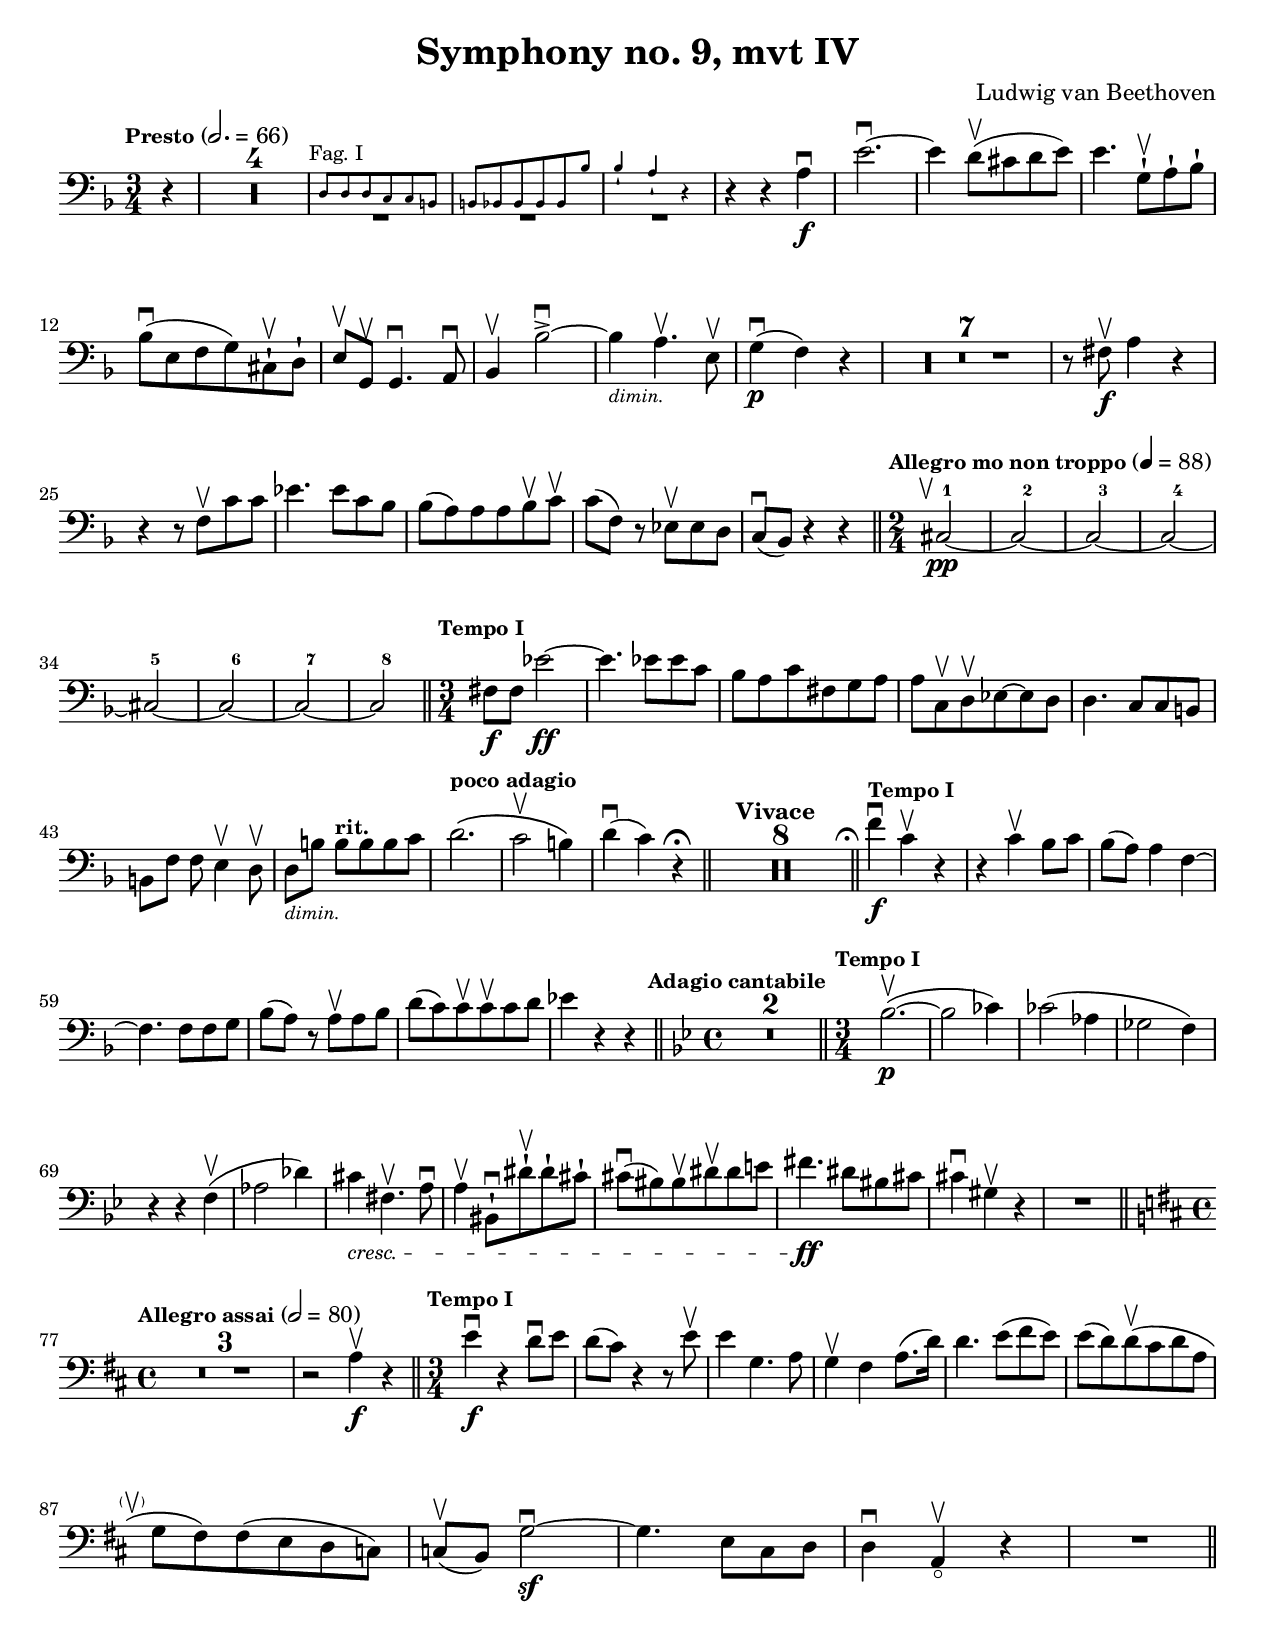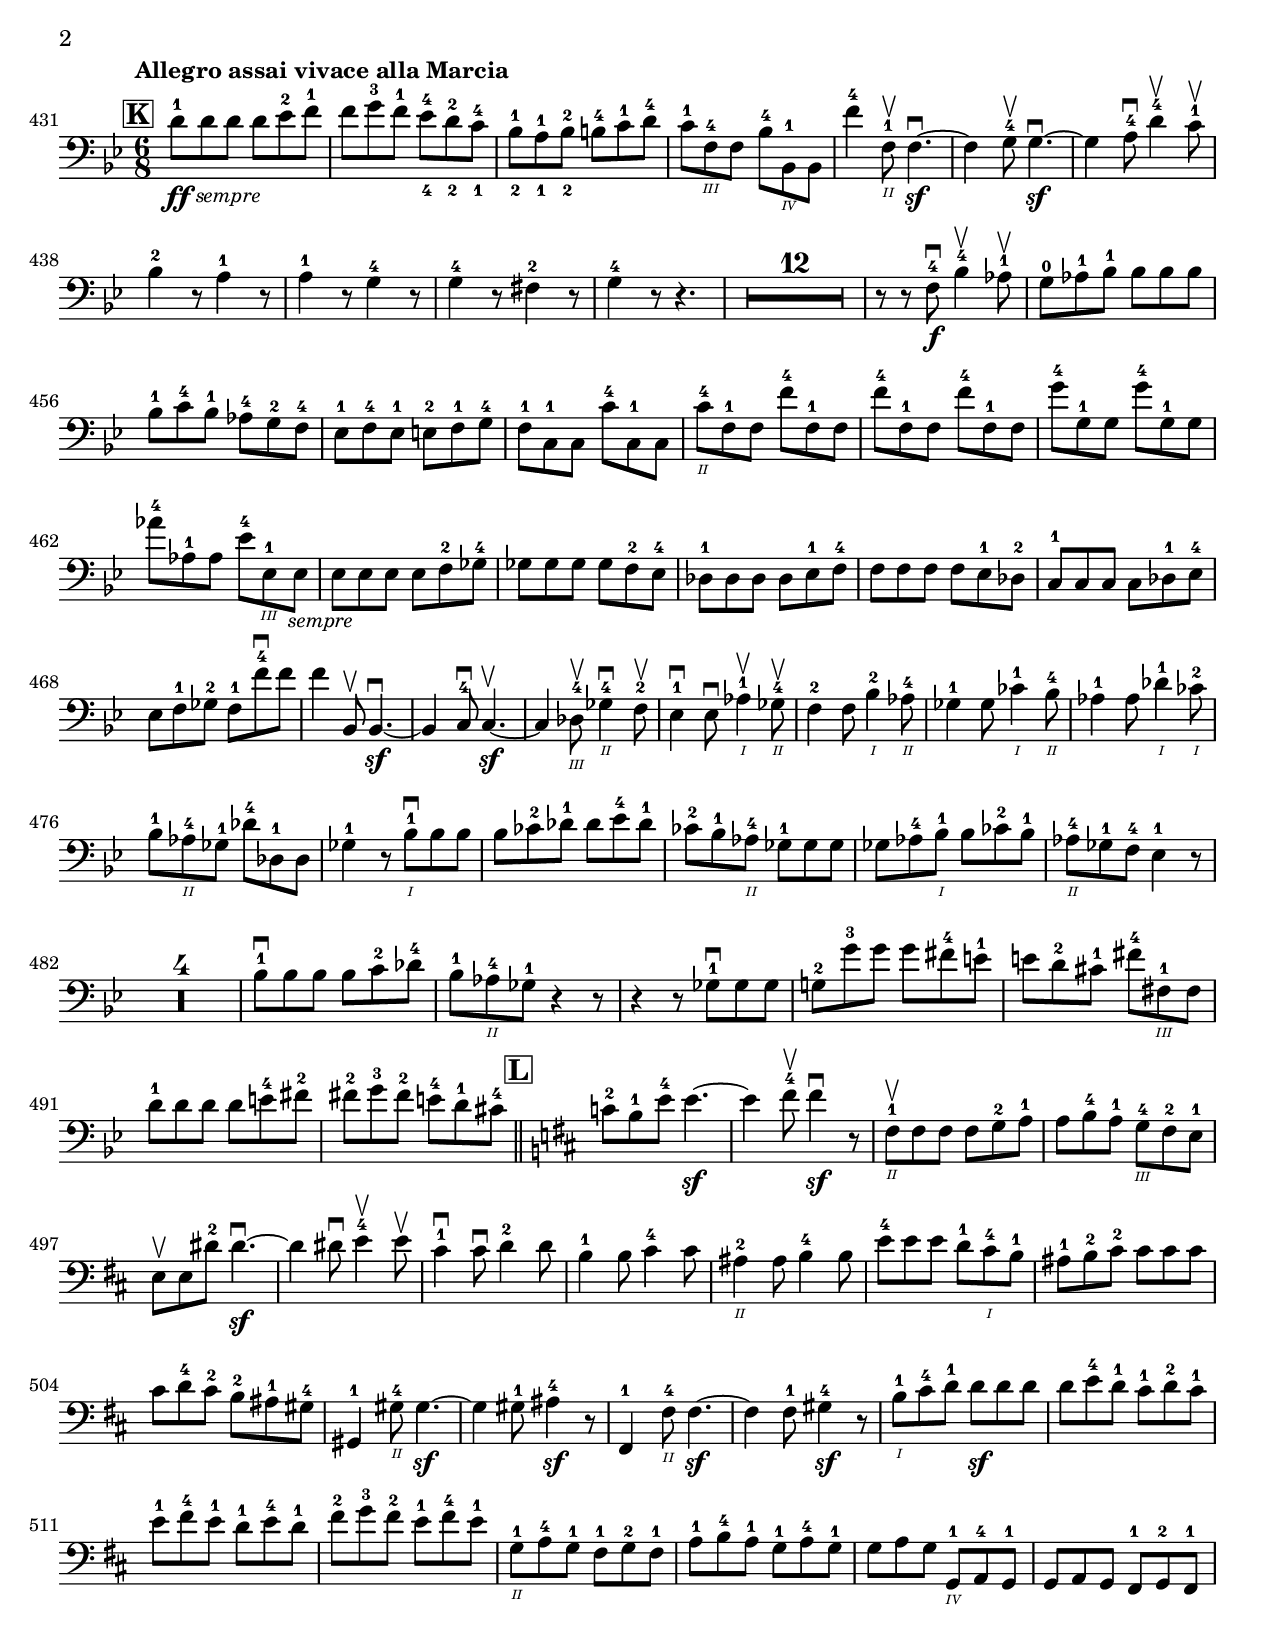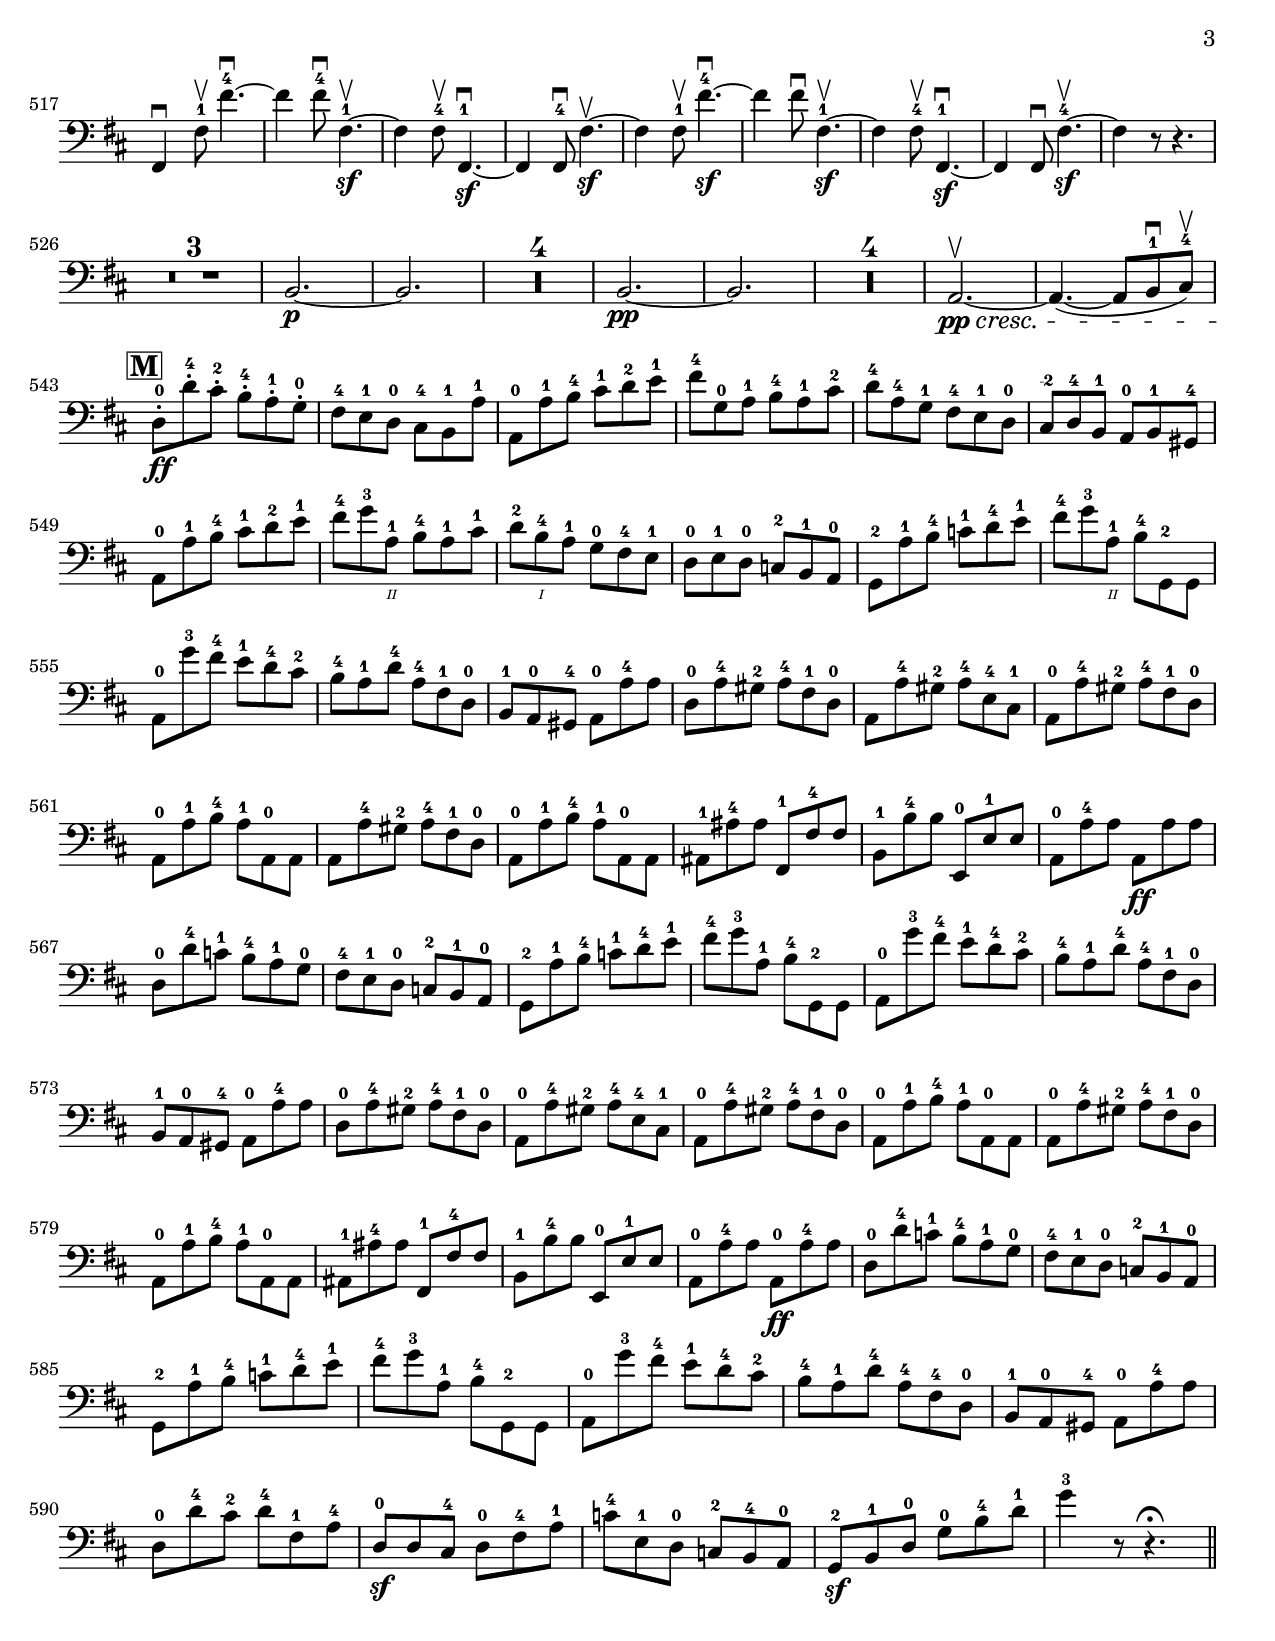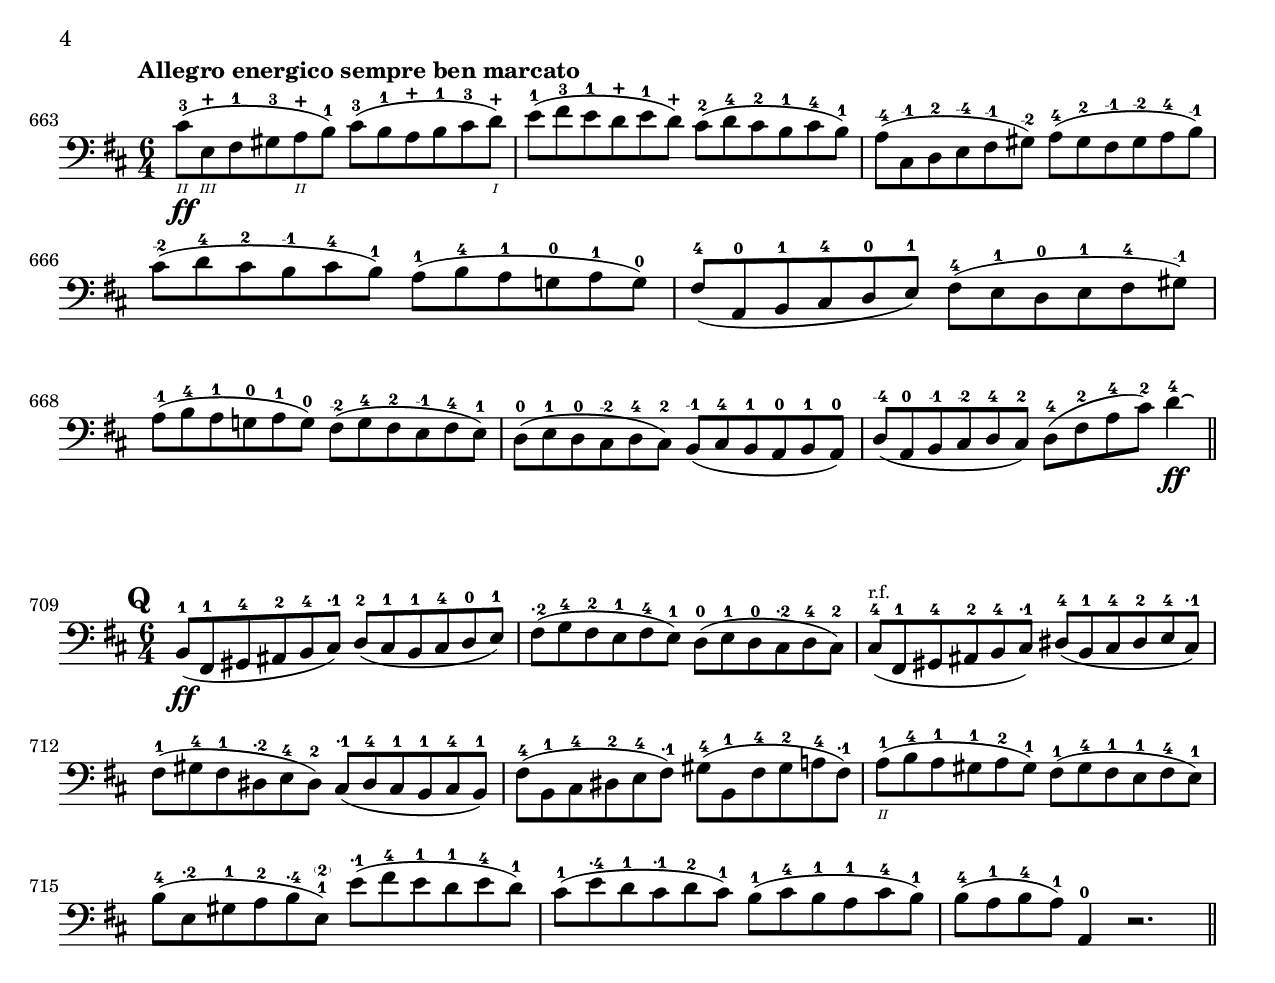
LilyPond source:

\version "2.24.3"

plus = \finger \markup \fontsize #6 "+"
% mi = \finger \markup { \fontsize #-4 "•" 1 }
mi = \finger "-1"
mii = \finger "-2"
miv = \finger "-4"
mdi = \finger "·1"
mdii = \finger "·2"
mdiv = \finger "·4"

\header {
  title = "Symphony no. 9, mvt IV"
  composer = "Ludwig van Beethoven"
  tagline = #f
}

\paper {
  #(set-paper-size "letter")
}

recit = \relative {
  \time 3/4
  \key d \minor
  \clef bass
  \tempo \markup { \small Presto } 2. = 66
  \romanStringNumbers
  \set stringNumberOrientations = #'(down)
  \set Score.rehearsalMarkFormatter = #format-mark-box-alphabet
  \partial 4 r4
  | \compressMMRests R2.*4

  |<<
    { \repeat unfold 3 { \tweak Y-offset -3 R2. } }
    \new CueVoice {
      \textMark \markup { \small "Fag. I" }
      | d8 8 8 c c b
      | \stemUp b8 bes 8 8 8 8 bes'8
      | bes4-! a-! r4 \stemNeutral
    }
  >>
  | r4 r4 a4\f\downbow
  | e'2.~\downbow
  | e4 d8\upbow (cis d e)
  | e4. g,8-!\upbow a-! bes-! \break

  | bes8\downbow (e, f g) cis,-!\upbow d-!
  | e8\upbow g,\upbow g4.\downbow a8\downbow
  | bes4\upbow bes'2~\accent\downbow
  | bes4_\markup { \tiny \italic "dimin." } a4.\upbow e8\upbow
  | g4\p\downbow (f) r
  | \compressMMRests { R2.*7 }
  | r8 fis\f\upbow a4 r \break

  | r4 r8 f8\upbow c'8 8
  | ees4. 8 c bes
  | bes8 (a) 8 8 bes\upbow c\upbow
  | c8 (f,) r ees\upbow 8 d
  | c8\downbow (bes) r4 r
  \bar "||" \time 2/4 \tempo \markup { \small "Allegro mo non troppo" } 4 = 88 \startMeasureCount cis2~\pp\tweak X-offset -1 \upbow
  | \repeat unfold 3 { cis2~ } \break
  | \repeat unfold 3 { cis2~ }
  | cis2 \stopMeasureCount
  \bar "||" \time 3/4 \tempo \markup { \small "Tempo I" } fis8\f 8 ees'2~\ff
  | ees4. 8 8 c
  | bes8 a c fis, g a
  | a8 c,\upbow d\upbow ees8~8 d
  | d4. c8 c b \break

  | b8 [f'8] f e4\upbow d8\upbow
  | d8_\markup { \tiny \italic "dimin." } [b'8] 8^\markup { \small \bold "rit."} [8 8 c]
  | d2.^\markup { \small \bold "poco adagio" } \(
  | c2\upbow b4\)
  | d4\downbow (c) r4\fermata
  \bar "||" \tempo "Vivace" \compressMMRests { R2.*8 }
  \bar "||" \tweak X-offset -0.4 \textMark \markup { \smaller \smaller \musicglyph #"scripts.ufermata" } \tempo \markup { \small "Tempo I" } f4\f\downbow c\upbow r
  | r4 c\upbow bes8 c
  | bes8 (a) a4 f4~\break

  | f4. f8 8 g
  | bes8 (a) r a\upbow a bes
  | d8 (c) c8\upbow 8\upbow 8 d
  | ees4 r r
  \bar "||" \time 4/4 \key g \minor \tweak X-offset -0.7 \textMark \markup { \small \bold "Adagio cantabile" } \compressMMRests {R1*2}
  \bar "||" \time 3/4 \tempo \markup { \small "Tempo I" } bes2.~\p\upbow (
  | bes2 ces4)
  | ces2 (aes4
  | ges2 f4) \break

  | r4 r f\upbow (
  | aes2 des4)
  | cis4 \tweak font-size -1 \cresc fis,4.\upbow a8\downbow
  | a4\upbow bis,8-!\downbow dis'8-!\upbow dis-! cis-!
  | cis8\downbow (bis) bis\upbow dis\upbow dis e
  | fis4.\ff dis8 bis cis
  | cis4\downbow gis\upbow r
  | R2. \break

  \bar "||" \key d \major \time 4/4 \tempo \markup { \small "Allegro assai" } 2=80 \compressMMRests R1*3
  | r2 a4\f\upbow r4
  \bar "||" \time 3/4 \tempo \markup { \small "Tempo I" } e'4\f\downbow r4 d8\downbow e
  | d8 (cis) r4 r8 e8\upbow
  | e4 g,4. a8
  | g4\upbow fis a8. (d16)
  | d4. e8 (fis e)
  | e8 (d) d\upbow (cis d a \break

  | g8\tweak X-offset -2 \parenthesize\upbow fis) fis (e d c)
  | c8\upbow (b) g'2~\sf\downbow
  | g4. e8 cis d
  | d4\downbow a\upbow_\flageolet r4
  | R2.
  \bar "||" \pageBreak
}

letterK = \relative {
  \time 6/8
  \key g \minor
  \clef bass
  \tempo "Allegro assai vivace alla Marcia"
  \romanStringNumbers
  \set stringNumberOrientations = #'(down)
  \set Score.currentBarNumber = 431
  \set Score.rehearsalMarkFormatter = #format-mark-box-alphabet
  \mark 11
  d'8\ff-1 \tweak direction #DOWN \textMark \markup { \small \italic "sempre" } 8 8 8 ees-2 f-1
  | f8 g-3 f-1 ees-4_4 d-2_2 c-4_1
  | bes8-1_2 a-1_1 bes-2_2 b-4 c-1 d-4
  | c8-1 f,\3-4 8 bes-4 bes,\4-1 8
  | f''4-4 f,8\2-1\upbow f4.~\sf\downbow
  | f4 g8-4\upbow g4.~\sf\downbow
  | g4 a8-4\downbow d4-4\upbow c8-1\upbow \break

  | bes4-2 r8 a4-1 r8
  | a4-1 r8 g4-4 r8
  | g4-4 r8 fis4-2 r8
  | g4-4 r8 r4.
  | \compressMMRests R2.*12
  | r8 r f\f-4\downbow bes4-4\upbow aes8-1\upbow
  | g8-0 aes-1 bes-1 8 8 8 \break

  | bes8-1 c-4 bes-1 aes-4 g-2 f-4
  | ees8-1 f-4 ees-1 e-2 f-1 g-4
  | f8-1 c-1 8 c'-4 c,-1 8
  | c'8\2-4 f,-1 8 f'-4 f,-1 8
  | \repeat unfold 2 { f'-4 f,-1 8 }
  | g'8-4 g,-1 8 g'8-4 g,-1 8 \break

  | aes'8-4 aes,-1 8 ees'-4 ees,\3-1 \tweak direction #DOWN \textMark \markup { \small \italic "sempre" } 8
  | ees8 8 8 8 f-2 ges-4
  | ges8 8 8 8 f-2 ees-4
  | des8-1 8 8 8 ees-1 f-4
  | f8 8 8 8 ees-1 des-2
  | c8-1 8 8 8 des-1 ees-4 \break

  | ees8 f-1 ges-2 f-1 f'-4\downbow 8
  | f4 bes,,8\upbow bes4.~\sf\downbow
  | bes4 c8-4\downbow c4.~\sf\upbow
  | c4 des8\3-4\upbow ges4\2-4\downbow f8-2\upbow
  | ees4-1\downbow 8\downbow aes4\1-1\upbow ges8\2-4\upbow
  | f4-2 8 bes4\1-2 aes8\2-4
  | ges4-1 8 ces4\1-1 bes8\2-4
  | aes4-1 8 des4\1-1 ces8\1-2 \break

  | bes8-1 aes\2-4 ges-1 des'-4 des,-1 8
  | ges4-1 r8 bes8\1-1\downbow 8 8
  | bes8 ces-2 des-1 8 ees-4 des-1
  | ces8-2 bes-1 aes\2-4 ges-1 8 8
  | ges8 aes-4 bes\1-1 8 ces-2 bes-1
  | aes8\2-4 ges-1 f-4 ees4-1 r8 \break

  | \compressMMRests R2.*4
  | bes'8-1\downbow 8 8 8 c-2 des-4
  | bes8-1 aes\2-4 ges-1 r4 r8
  | r4 r8 ges8-1\downbow 8 8
  | g!8-2 g'-3 8 8 fis-4 e-1
  | e8 d-2 cis-1 fis-4 fis,\3-1 8 \break

  | d'8-1 8 8 8 e-4 fis-2
  | fis8-2 g-3 fis-2 e-4 d-1 cis-4
  \bar "||" \mark \default \key d \major c8-2 b-1 e-4 4.~\sf
  | e4 fis8-4\upbow fis4\sf\downbow r8
  | fis,8\2-1\upbow 8 8 8 g-2 a-1
  | a8 b-4 a-1 g\3-4 fis-2 e-1 \break

  | e8\upbow 8 dis'-2 4.~\sf\downbow
  | dis4 8\downbow e4-4\upbow 8\upbow
  | cis4-1\downbow 8\downbow d4-2 8
  | b4-1 8 cis4-4 8
  | ais4\2-2 8 b4-4 8
  | e8-4 8 8 d-1 cis\1-4 b-1
  | ais8-1 b-2 cis-2 8 8 8 \break

  | cis8 d-4 cis-2 b-2 ais-1 gis-4
  | gis,4-1 gis'8\2-4 4.~\sf
  | gis4 8-1 ais4-4\sf r8
  | fis,4-1 fis'8\2-4 4.~\sf
  | fis4 8-1 gis4\sf-4 r8
  | b8\1-1 cis-4 d-1 8\sf 8 8
  | d8 e-4 d-1 cis-1 d-2 cis-1 \break

  | e8-1 fis-4 e-1 d-1 e-4 d-1
  | fis8-2 g-3 fis-2 e-1 fis-4 e-1
  | g,8\2-1 a-4 g-1 fis-1 g-2 fis-1
  | a8-1 b-4 a-1 g-1 a-4 g-1
  | g8 a g g,\4-1 a-4 g-1
  | g8 a g fis-1 g-2 fis-1 \break

  | fis4\downbow fis'8-1\upbow fis'4.~-4\downbow
  | fis4 8-4\downbow fis,4.~\sf-1\upbow
  | fis4 8-4\upbow fis,4.~\sf-1\downbow
  | fis4 fis8-4\downbow fis'4.~\sf\upbow
  | fis4 8-1\upbow fis'4.~\sf-4\downbow
  | fis4 8\downbow fis,4.~\sf-1\upbow
  | fis4 8-4\upbow fis,4.~\sf-1\downbow
  | fis4 8\downbow fis'4.~\sf-4\upbow
  | fis4 r8 r4. \break

  | \compressMMRests R2.*3
  | b,2.~\p
  | b2.
  | \compressMMRests R2.*4
  | b2.~\pp
  | b2.
  | \compressMMRests R2.*4
  | a2.~\pp_\cresc\upbow
  | a4.~(a8 b-1\downbow cis-4\upbow) \break

  | \mark \default d8\ff-.-0 d'-.-4 cis-.-2 b-.-4 a-.-1 g-.-0
  | fis8-4 e-1 d-0 cis-4 b-1 a'-1
  | a,8-0 a'-1 b-4 cis-1 d-2 e-1
  | fis8-4 g,-0 a-1 b-4 a-1 cis-2
  | d8-4 a-4 g-1 fis-4 e-1 d-0
  | cis8-\mii d-4 b-1 a-0 b-1 gis-4 \break

  | a8-0 a'-1 b-4 cis-1 d-2 e-1
  | fis8-4 g-3 a,\2-1 b-4 a-1 cis-1
  | d8-2 b\1-4 a-1 g-0 fis-4 e-1
  | d8-0 e-1 d-0 c-2 b-1 a-0
  | g8-2 a'-1 b-4 c-1 d-4 e-1
  | fis-4 g-3 a,\2-1 b-4 g,-2 8 \break

  | a8-0 g''-3 fis-4 e-1 d-4 cis-2
  | b8-4 a-1 d-4 a-4 fis-1 d-0
  | b8-1 a-0 gis-4 a-0 a'-4 8
  | d,8-0 a'-4 gis-2 a-4 fis-1 d-0
  | a8 a'-4 gis-2 a-4 e-4 cis-1
  | a8-0 a'-4 gis-2 a-4 fis-1 d-0 \break

  | a8-0 a'-1 b-4 a-1 a,-0 8
  | a8 a'-4 gis-2 a-4 fis-1 d-0
  | a8-0 a'-1 b-4 a-1 a,-0 8
  | ais8-1 ais'-4 8 fis,-1 fis'-4 8
  | b,8-1 b'-4 8 e,,-0 e'-1 8
  | a,8-0 a'-4 a a,\ff a' a  \break

  | d,8-0 d'-4 c-1 b-4 a-1 g-0
  | fis8-4 e-1 d-0 c-2 b-1 a-0
  | g8-2 a'-1 b-4 c-1 d-4 e-1
  | fis8-4 g-3 a,-1 b-4 g,-2 g
  | a8-0 g''-3 fis-4 e-1 d-4 cis-2
  | b-4 a-1 d-4 a-4 fis-1 d-0 \break

  | b8-1 a-0 gis-4 a-0 a'-4 8
  | d,8-0 a'-4 gis-2 a-4 fis-1 d-0
  | a8-0 a'-4 gis-2 a-4 e-4 cis-1
  | a8-0 a'-4 gis-2 a-4 fis-1 d-0
  | a8-0 a'-1 b-4 a-1 a,-0 8
  | a8-0 a'-4 gis-2 a-4 fis-1 d-0 \break

  | a8-0 a'-1 b-4 a-1 a,-0 8
  | ais8-1 ais'-4 8 fis,-1 fis'-4 8
  | b,8-1 b'-4 8 e,,-0 e'-1 8
  | a,8-0 a'-4 8 a,\ff-0 a'-4 8
  | d,8-0 d'-4 c-1 b-4 a-1 g-0
  | fis8-4 e-1 d-0 c-2 b-1 a-0 \break

  | g8-2 a'-1 b-4 c-1 d-4 e-1
  | fis8-4 g-3 a,-1 b-4 g,-2 8
  | a8-0 g''-3 fis-4 e-1 d-4 cis-2
  | b8-4 a-1 d-4 a-4 fis-4 d-0
  | b8-1 a-0 gis-4 a-0 a'-4 8 \break

  | d,8-0 d'-4 cis-2 d-4 fis,-1 a-4
  | d,\sf-0 8 cis-4 d-0 fis-4 a-1
  | c8-4 e,-1 d-0 c-2 b-4 a-0
  | g8\sf-2 b-1 d-0 g-0 b-4 d-1
  | g4-3 r8 r4.\fermata
  \bar "||"
}

excerptI = \relative {
  \time 6/4
  \key d \major
  \clef bass
  \tempo "Allegro energico sempre ben marcato"
  \romanStringNumbers
  \set stringNumberOrientations = #'(down)
  \override Fingering.avoid-slur = #'outside
  \set Score.currentBarNumber = 663
  cis'8-3\2\ff (e,-\plus\3 fis-1 gis-3 a-\plus\2 b-1) cis-3 (b-1 a-\plus b-1 cis-3 d-\plus\1)
  | e8-1 (fis-3 e-1 d-\plus e-1 d-\plus) cis-2 (d-4 cis-2 b-1 cis-4 b-1)
  | a8-\miv (cis,-\mi d-2 e-\miv fis-\mi gis-\mii) a-4 (gis-2 fis-\mi gis-\mii a-4 b-\mi) \break
  | cis8-\mii (d-4 cis-2 b-\mi cis-4 b-1) a-1 (b-4 a-1 g!-0 a-1 g-0)
  | fis8-4 (a,-0 b-1 cis-4 d-0 e-1) fis-4 (e-1 d-0 e-1 fis-4 gis-\mi) \break
  | a8-\mi (b-4 a-1 g!-0 a-1 g-0) fis-\mii (g-4 fis-2 e-\mi fis-4 e-1)
  | d8-0 (e-1 d-0 cis-\mii d-4 cis-2) b-\mi (cis-4 b-1 a-0 b-1 a-0)
  | d-\miv (a-0 b-\mi cis-\mii d-4 cis-2) d-4 (fis-2 a-4 cis-2) d4-4\ff \laissezVibrer
  \bar "||"
}

excerptIIalt = \relative {
  \time 6/4
  \key d \major
  \clef bass
  \romanStringNumbers
  \set stringNumberOrientations = #'(down)
  \override Fingering.avoid-slur = #'outside
  \set Score.currentBarNumber = 709
  \mark 16
  b,8\ff (fis gis ais b cis) d (cis b cis d e)
  | fis8 (g fis e fis e) d (e d cis d cis)
  | cis8 (fis, gis ais b cis) dis (b cis dis e cis) \break
  | fis8 (gis fis dis e dis) cis (dis cis b cis b)
  | fis'8 (b,\3 cis dis-2 e-4 fis-1) gis-3 (b,-\plus\4 fis'-1 gis-3 a!-\plus\flageolet fis-1)
  | a8-\plus\flageolet (b-1 a-\plus\flageolet gis-2\4 a-3 gis-2) fis-1 (gis-3 fis-1 e-\plus\flageolet fis-1 e-\plus\flageolet)
  | b'8-1\3 (e,-\plus\flageolet\4 gis-3 a-\plus\flageolet\3 b-1 e,-\plus\flageolet\4) e'-1\2 (fis-3 e-1 d-\plus\flageolet e-1 d-\plus\flageolet)
  | cis8-\plus (e-3 d-1 cis-\plus d-1 cis-\plus) b-1 (cis-3 b-1 a-\plus cis-3 b-1)
  | b8-1 (a-\plus b-1 a-\plus) a,4-0 r2.
  \bar "||"
}

excerptII = \relative {
  \time 6/4
  \key d \major
  \clef bass
  \romanStringNumbers
  \set stringNumberOrientations = #'(down)
  \override Fingering.avoid-slur = #'outside
  \set Score.currentBarNumber = 709
  \mark 16
  b,8\ff-1 (fis-1 gis-4 ais-2 b-4 cis-\mdi) d-2 (cis-1 b-1 cis-4 d-0 e-1)
  | fis8-\mdii (g-4 fis-2 e-1 fis-4 e-1) d-0 (e-1 d-0 cis-\mdii d-4 cis-2)
  | cis8-4^\markup { \tiny "r.f." } (fis,-1 gis-4 ais-2 b-4 cis-\mdi) dis-4 (b-1 cis-4 dis-2 e-4 cis-\mdi) \break
  | fis8-1 (gis-4 fis-1 dis-\mdii e-4 dis-2) cis-\mdi (dis-4 cis-1 b-1 cis-4 b-1)
  | fis'8-4 (b,-1 cis-4 dis-2 e-4 fis-\mdi) gis-4 (b,-1 fis'-4 gis-2 a!-4 fis-\mdi)
  | a8\2-1 (b-4 a-1 gis-1 a-2 gis-1) fis-1 (gis-4 fis-1 e-1 fis-4 e-1)
  | b'8-4 (e,-\mdii gis-1 a-2 b-\mdiv e,-1\parenthesize -2) e'-\mdi (fis-4 e-1 d-1 e-4 d-1)
  | cis8-1 (e-\mdiv d-1 cis-\mdi d-2 cis-1) b-1 (cis-4 b-1 a-1 cis-4 b-1)
  | b8-4 (a-1 b-4 a-1) a,4-0 r2.
  \bar "||"
}

\book {
  \score {
    \layout {
      \context {
        \Staff
        \override MeasureCounter.font-size = -5
        \consists Measure_counter_engraver
      }
      indent = 0.0
    }
    \recit
  }

  \markup {
    "
    "
  }

  \score {
    \layout {
      indent = 0.0
    }
    \letterK
  }

  \markup {
    "
    "
  }

  \score {
    \layout {
      indent = 0.0
    }
    \excerptI
  }

  \markup {
    "
    "
  }

  \score {
    \layout {
      indent = 0.0
    }
    \excerptII
  }

}
